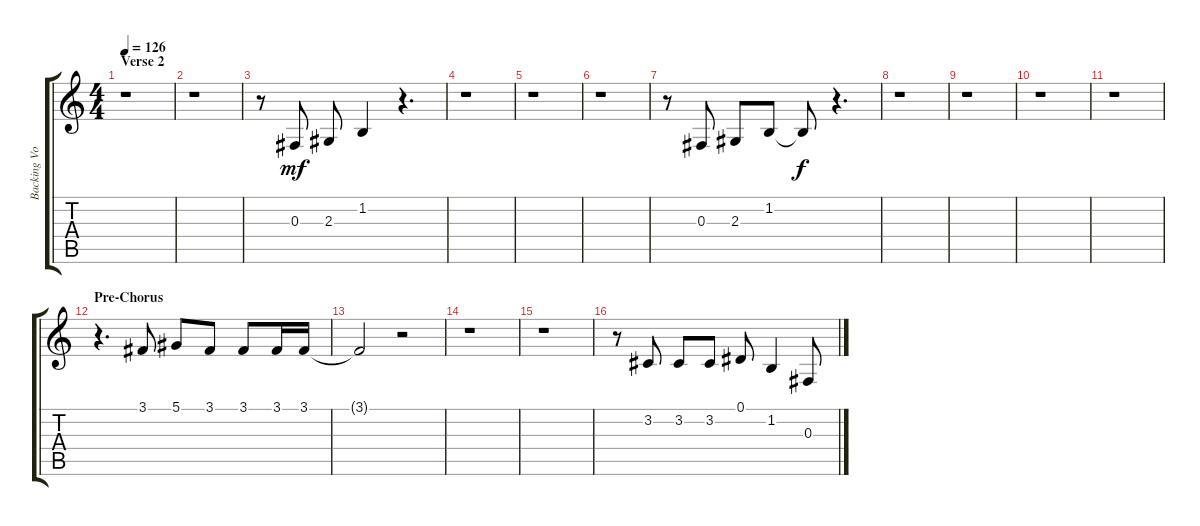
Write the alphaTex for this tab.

\track ("Backing Vocals (Spanish)" "Backing Vo") {instrument pad1newage}
\staff {score tabs}
\tuning (Eb4 Bb3 Gb3 Db3 Ab2 Eb2) {hide}
\ts (4 4)
\section ("" "Verse 2")
\tempo 126
\clef g2
\ks c
r.1{dy f} |
r.1 |
r.8 0.3.8{dy mf} 2.3.8 1.2.4 r.4{d} |
r.1 |
r.1 |
r.1 |
r.8 0.3.8 2.3.8 1.2.8 1.2{t}.8{dy f} r.4{d} |
r.1 |
r.1 |
r.1 |
r.1 |
\section ("" "Pre-Chorus")
r.4{d} 3.1.8 5.1.8 3.1.8 3.1.8 3.1.16 3.1.16 |
3.1{t}.2 r.2 |
r.1 |
r.1 |
r.8 3.2.8 3.2.8 3.2.8 0.1.8 1.2.4 0.3.8
